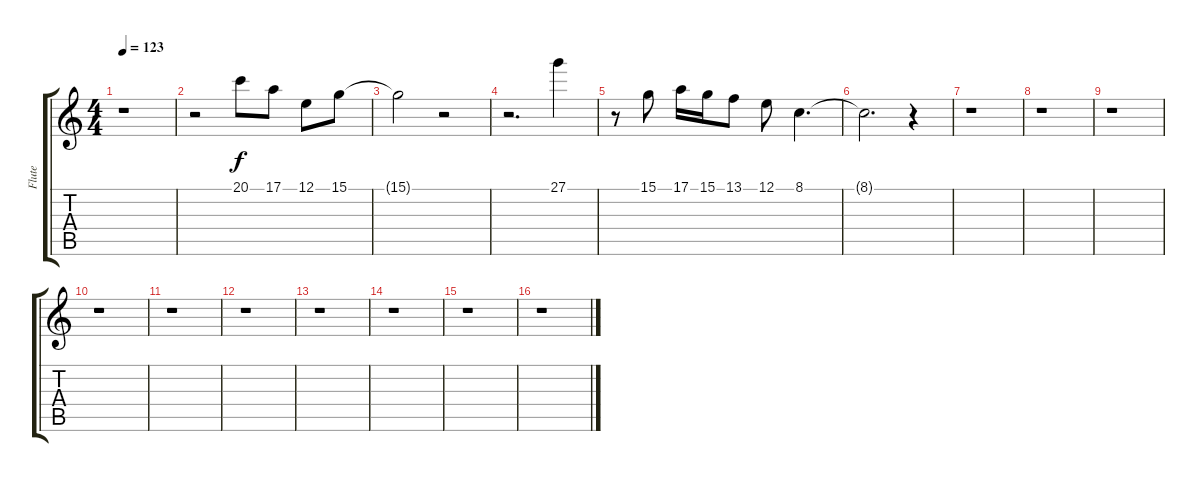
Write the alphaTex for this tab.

\track ("Flute" "Flute") {instrument piccolo}
\staff {score tabs}
\tuning (E4 B3 G3 D3 A2 E2) {hide}
\ts (4 4)
\tempo 123
\clef g2
\ks c
r.1{dy f} |
r.2 20.1.8 17.1.8 12.1.8 15.1.8 |
15.1{t}.2 r.2 |
r.2{d} 27.1.4 |
r.8 15.1.8 17.1.16 15.1.16 13.1.8 12.1.8 8.1.4{d} |
8.1{t}.2{d} r.4 |
r.1 |
r.1 |
r.1 |
r.1 |
r.1 |
r.1 |
r.1 |
r.1 |
r.1 |
r.1
